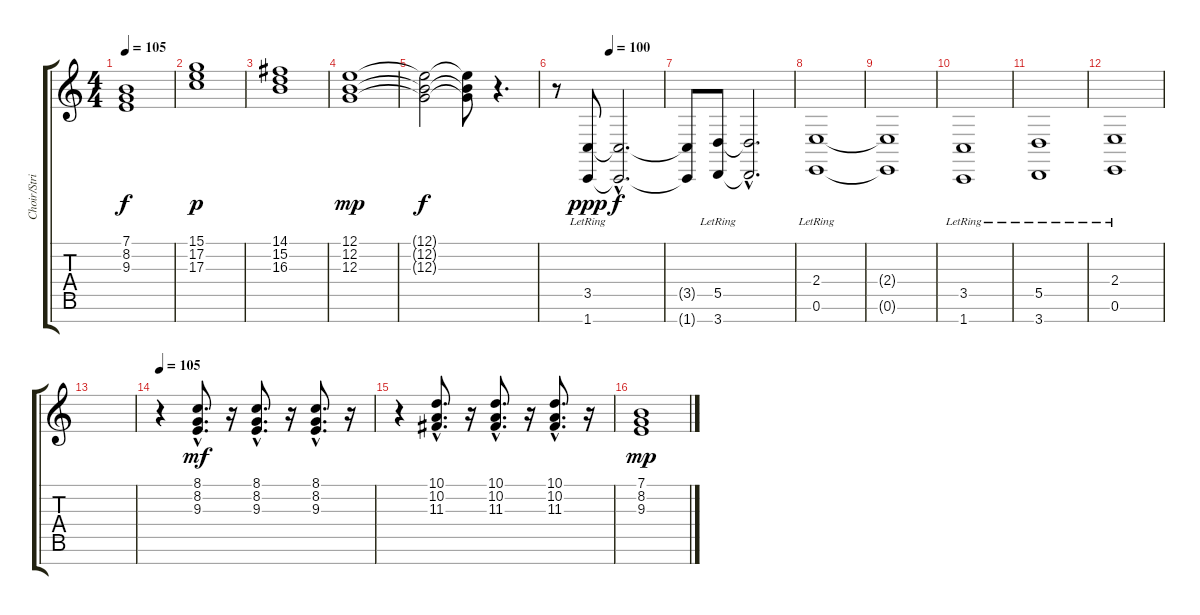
\track ("Choir/Strings" "Choir/Stri") {instrument pizzicatostrings}
\staff {score tabs}
\tuning (E4 B3 G3 D3 A2 E2 B1) {hide}
\ts (4 4)
\tempo 105
\clef g2
\ks c
(7.1{t} 8.2{t} 9.3{t}).1{dy f} |
(15.1 17.2 17.3).1{dy p instrument choiraahs} |
(14.1 15.2 16.3).1{instrument choiraahs} |
(12.1 12.2 12.3).1{dy mp instrument choiraahs} |
(12.1{t} 12.2{t} 12.3{t}).2{dy f} (12.1{t} 12.2{t} 12.3{t}).8 r.4{d} |
\tempo (100 0.5)
r.8 (3.5{lr} 1.7{lr}).8{dy ppp instrument acousticgrandpiano} (3.5{hac t} 1.7{hac t}).2{d dy f} |
(3.5{t} 1.7{t}).8 (5.5{lr} 3.7{lr}).8{instrument acousticgrandpiano} (5.5{hac t} 3.7{hac t}).2{d} |
(2.4{lr} 0.6{lr}).1{instrument acousticgrandpiano} |
(2.4{t} 0.6{t}).1 |
(3.5{lr} 1.7{lr}).1{instrument acousticgrandpiano} |
(5.5{lr} 3.7{lr}).1{instrument acousticgrandpiano} |
(2.4 0.6{lr}).1{instrument acousticgrandpiano} |
|
\tempo 105
r.4{balance 5 instrument choiraahs} (8.1{hac} 8.2{hac} 9.3{hac}).8{d dy mf} r.16 (8.1{hac} 8.2{hac} 9.3{hac}).8{d} r.16 (8.1{hac} 8.2{hac} 9.3{hac}).8{d} r.16 |
r.4{balance 5 instrument choiraahs} (10.1{hac} 10.2{hac} 11.3{hac}).8{d} r.16 (10.1{hac} 10.2{hac} 11.3{hac}).8{d} r.16 (10.1{hac} 10.2{hac} 11.3{hac}).8{d} r.16 |
(7.1 8.2 9.3).1{dy mp instrument choiraahs}
